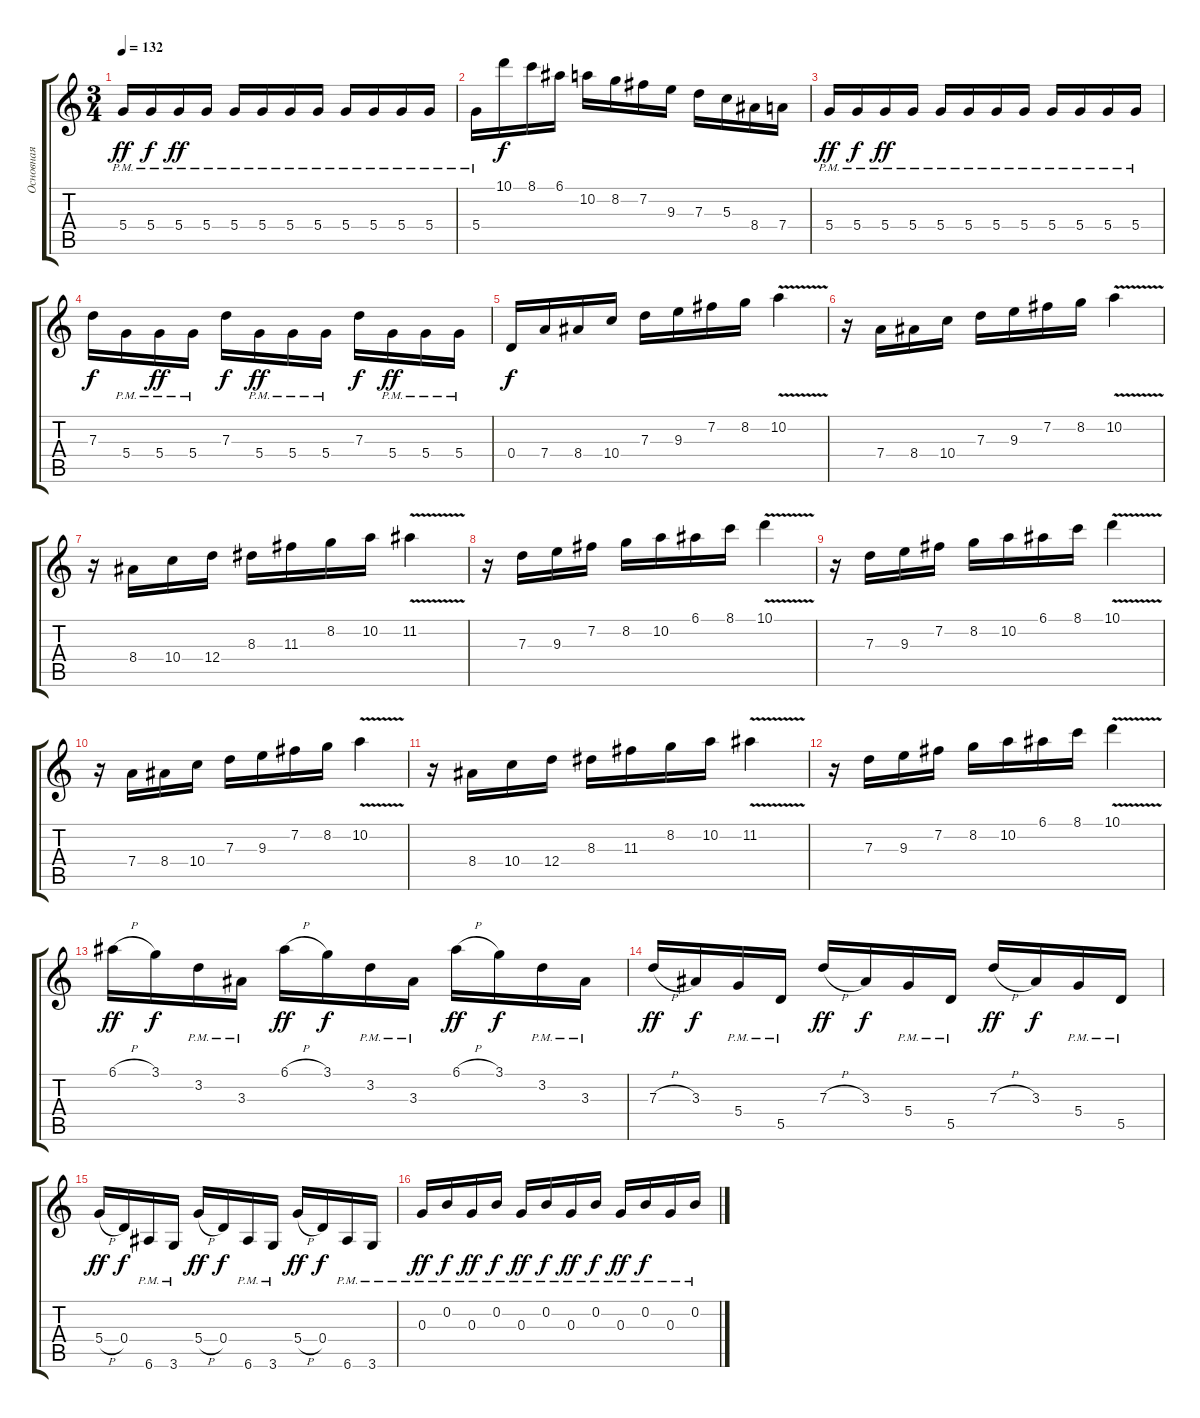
\track ("Основная" "Основная") {instrument acousticguitarsteel}
\staff {score tabs}
\tuning (E4 B3 G3 D3 A2 E2) {hide}
\ts (3 4)
\tempo 132
\clef g2
\ks c
5.4{pm}.16{dy ff} 5.4{pm}.16{dy f} 5.4{pm}.16{dy ff} 5.4{pm}.16 5.4{pm}.16 5.4{pm}.16 5.4{pm}.16 5.4{pm}.16 5.4{pm}.16 5.4{pm}.16 5.4{pm}.16 5.4{pm}.16 |
5.4{pm}.16 10.1.16{dy f} 8.1.16 6.1.16 10.2.16 8.2.16 7.2.16 9.3.16 7.3.16 5.3.16 8.4.16 7.4.16 |
5.4{pm}.16{dy ff} 5.4{pm}.16{dy f} 5.4{pm}.16{dy ff} 5.4{pm}.16 5.4{pm}.16 5.4{pm}.16 5.4{pm}.16 5.4{pm}.16 5.4{pm}.16 5.4{pm}.16 5.4{pm}.16 5.4{pm}.16 |
7.3.16{dy f} 5.4{pm}.16 5.4{pm}.16{dy ff} 5.4{pm}.16 7.3.16{dy f} 5.4{pm}.16{dy ff} 5.4{pm}.16 5.4{pm}.16 7.3.16{dy f} 5.4{pm}.16{dy ff} 5.4{pm}.16 5.4{pm}.16 |
0.4.16{dy f} 7.4.16 8.4.16 10.4.16 7.3.16 9.3.16 7.2.16 8.2.16 10.2{v}.4 |
r.16 7.4.16 8.4.16 10.4.16 7.3.16 9.3.16 7.2.16 8.2.16 10.2{v}.4 |
r.16 8.4.16 10.4.16 12.4.16 8.3.16 11.3.16 8.2.16 10.2.16 11.2{v}.4 |
r.16 7.3.16 9.3.16 7.2.16 8.2.16 10.2.16 6.1.16 8.1.16 10.1{v}.4 |
r.16 7.3.16 9.3.16 7.2.16 8.2.16 10.2.16 6.1.16 8.1.16 10.1{v}.4 |
r.16 7.4.16 8.4.16 10.4.16 7.3.16 9.3.16 7.2.16 8.2.16 10.2{v}.4 |
r.16 8.4.16 10.4.16 12.4.16 8.3.16 11.3.16 8.2.16 10.2.16 11.2{v}.4 |
r.16 7.3.16 9.3.16 7.2.16 8.2.16 10.2.16 6.1.16 8.1.16 10.1{v}.4 |
6.1{h}.16{dy ff} 3.1.16{dy f} 3.2{pm}.16 3.3{pm}.16 6.1{h}.16{dy ff} 3.1.16{dy f} 3.2{pm}.16 3.3{pm}.16 6.1{h}.16{dy ff} 3.1.16{dy f} 3.2{pm}.16 3.3{pm}.16 |
7.3{h}.16{dy ff} 3.3.16{dy f} 5.4{pm}.16 5.5{pm}.16 7.3{h}.16{dy ff} 3.3.16{dy f} 5.4{pm}.16 5.5{pm}.16 7.3{h}.16{dy ff} 3.3.16{dy f} 5.4{pm}.16 5.5{pm}.16 |
5.4{h}.16{dy ff} 0.4.16{dy f} 6.6{pm}.16 3.6{pm}.16 5.4{h}.16{dy ff} 0.4.16{dy f} 6.6{pm}.16 3.6{pm}.16 5.4{h}.16{dy ff} 0.4.16{dy f} 6.6{pm}.16 3.6{pm}.16 |
0.3{pm}.16{dy ff} 0.2{pm}.16{dy f} 0.3{pm}.16{dy ff} 0.2{pm}.16{dy f} 0.3{pm}.16{dy ff} 0.2{pm}.16{dy f} 0.3{pm}.16{dy ff} 0.2{pm}.16{dy f} 0.3{pm}.16{dy ff} 0.2{pm}.16{dy f} 0.3{pm}.16 0.2{pm}.16
